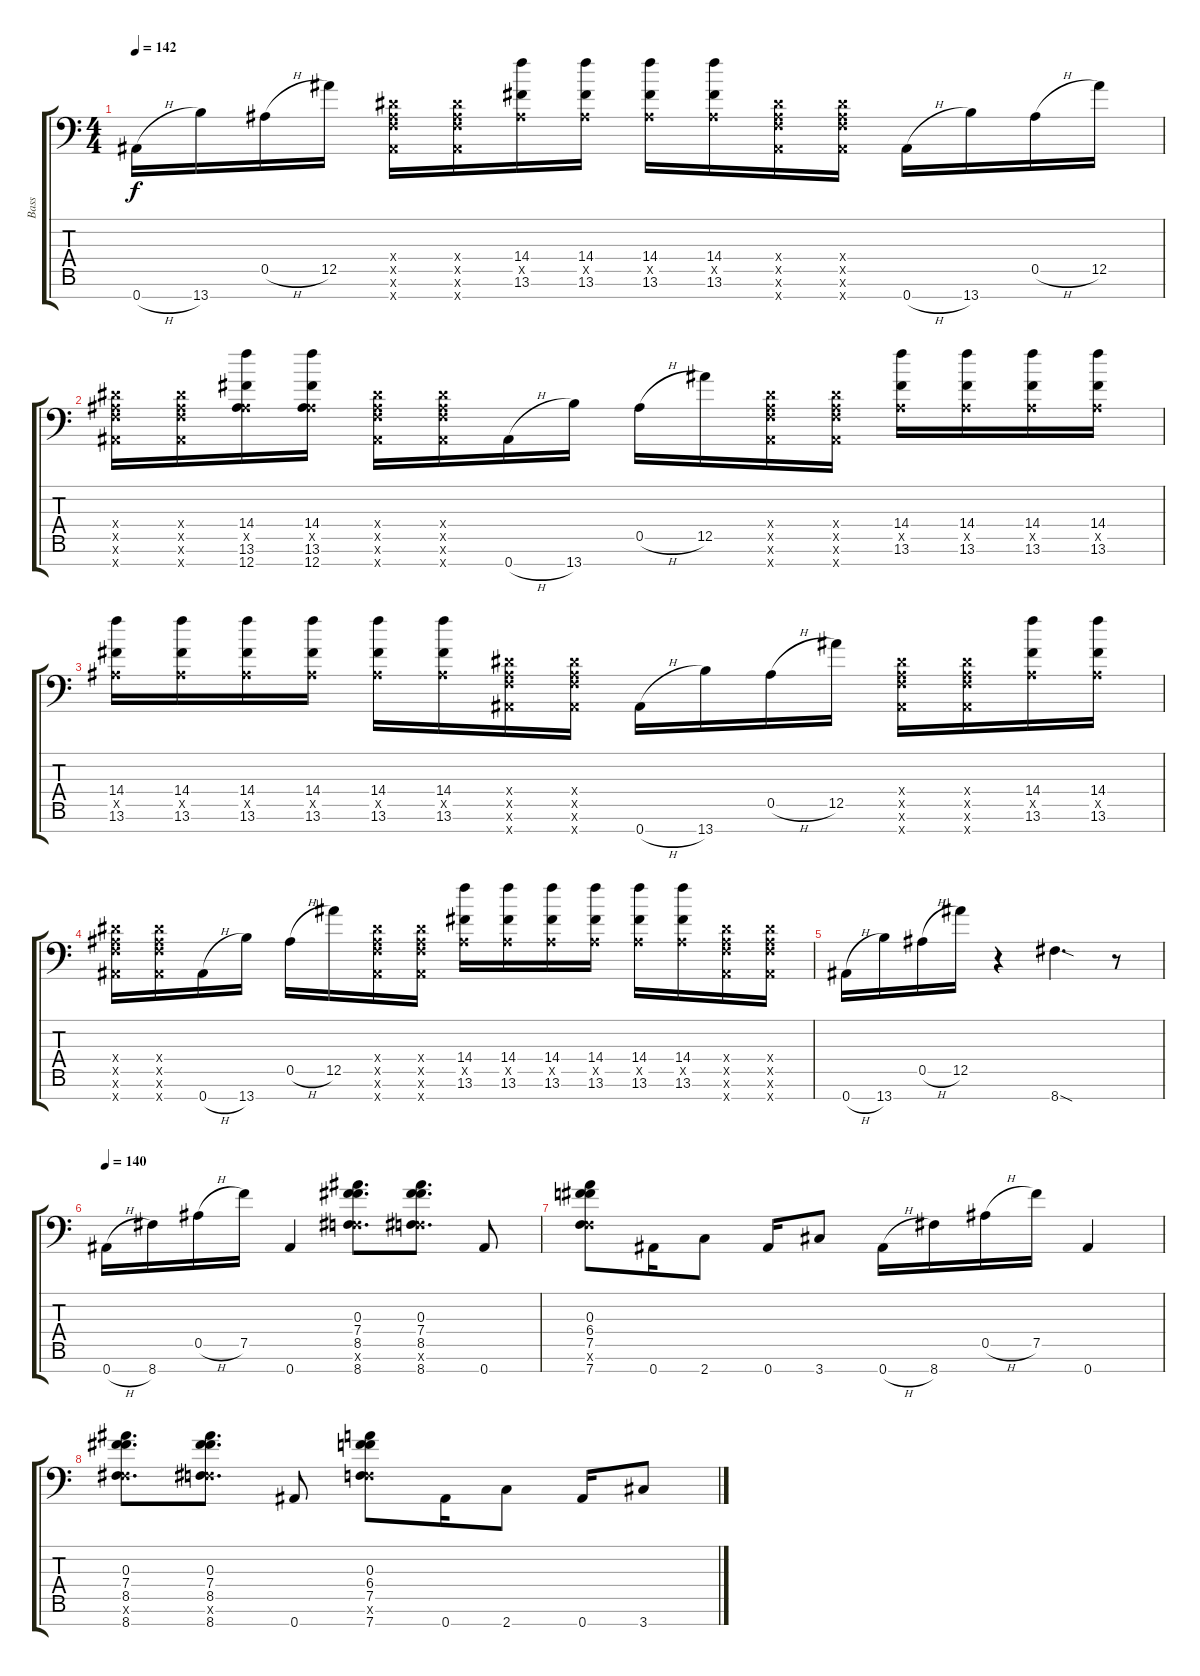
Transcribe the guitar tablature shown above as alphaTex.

\track ("Bass" "Bass") {instrument electricbassfinger}
\staff {score tabs}
\tuning (Eb4 Bb3 Gb3 Eb3 Bb2 F2 Bb1) {hide}
\ts (4 4)
\tempo 142
\clef f4
\ks c
0.7{h}.16{dy f} 13.7.16 0.5{h}.16 12.5.16 (0.4{x} 0.5{x} 0.6{x} 0.7{x}).16 (0.4{x} 0.5{x} 0.6{x} 0.7{x}).16 (14.4 0.5{x} 13.6).16 (14.4 0.5{x} 13.6).16 (14.4 0.5{x} 13.6).16 (14.4 0.5{x} 13.6).16 (0.4{x} 0.5{x} 0.6{x} 0.7{x}).16 (0.4{x} 0.5{x} 0.6{x} 0.7{x}).16 0.7{h}.16 13.7.16 0.5{h}.16 12.5.16 |
(0.4{x} 0.5{x} 0.6{x} 0.7{x}).16 (0.4{x} 0.5{x} 0.6{x} 0.7{x}).16 (14.4 0.5{x} 13.6 12.7).16 (14.4 0.5{x} 13.6 12.7).16 (0.4{x} 0.5{x} 0.6{x} 0.7{x}).16 (0.4{x} 0.5{x} 0.6{x} 0.7{x}).16 0.7{h}.16 13.7.16 0.5{h}.16 12.5.16 (0.4{x} 0.5{x} 0.6{x} 0.7{x}).16 (0.4{x} 0.5{x} 0.6{x} 0.7{x}).16 (14.4 0.5{x} 13.6).16 (14.4 0.5{x} 13.6).16 (14.4 0.5{x} 13.6).16 (14.4 0.5{x} 13.6).16 |
(14.4 0.5{x} 13.6).16 (14.4 0.5{x} 13.6).16 (14.4 0.5{x} 13.6).16 (14.4 0.5{x} 13.6).16 (14.4 0.5{x} 13.6).16 (14.4 0.5{x} 13.6).16 (0.4{x} 0.5{x} 0.6{x} 0.7{x}).16 (0.4{x} 0.5{x} 0.6{x} 0.7{x}).16 0.7{h}.16 13.7.16 0.5{h}.16 12.5.16 (0.4{x} 0.5{x} 0.6{x} 0.7{x}).16 (0.4{x} 0.5{x} 0.6{x} 0.7{x}).16 (14.4 0.5{x} 13.6).16 (14.4 0.5{x} 13.6).16 |
(0.4{x} 0.5{x} 0.6{x} 0.7{x}).16 (0.4{x} 0.5{x} 0.6{x} 0.7{x}).16 0.7{h}.16 13.7.16 0.5{h}.16 12.5.16 (0.4{x} 0.5{x} 0.6{x} 0.7{x}).16 (0.4{x} 0.5{x} 0.6{x} 0.7{x}).16 (14.4 0.5{x} 13.6).16 (14.4 0.5{x} 13.6).16 (14.4 0.5{x} 13.6).16 (14.4 0.5{x} 13.6).16 (14.4 0.5{x} 13.6).16 (14.4 0.5{x} 13.6).16 (0.4{x} 0.5{x} 0.6{x} 0.7{x}).16 (0.4{x} 0.5{x} 0.6{x} 0.7{x}).16 |
0.7{h}.16 13.7.16 0.5{h}.16 12.5.16 r.4 8.7{sod}.4{d} r.8 |
\tempo 140
0.7{h}.16 8.7.16 0.5{h}.16 7.5.16 0.7.4 (0.3 7.4 8.5 0.6{x} 8.7).8{d} (0.3 7.4 8.5 0.6{x} 8.7).8{d} 0.7.8 |
(0.3 6.4 7.5 0.6{x} 7.7).8 0.7.16 2.7.8 0.7.16 3.7.8 0.7{h}.16 8.7.16 0.5{h}.16 7.5.16 0.7.4 |
(0.3 7.4 8.5 0.6{x} 8.7).8{d} (0.3 7.4 8.5 0.6{x} 8.7).8{d} 0.7.8 (0.3 6.4 7.5 0.6{x} 7.7).8 0.7.16 2.7.8 0.7.16 3.7.8
